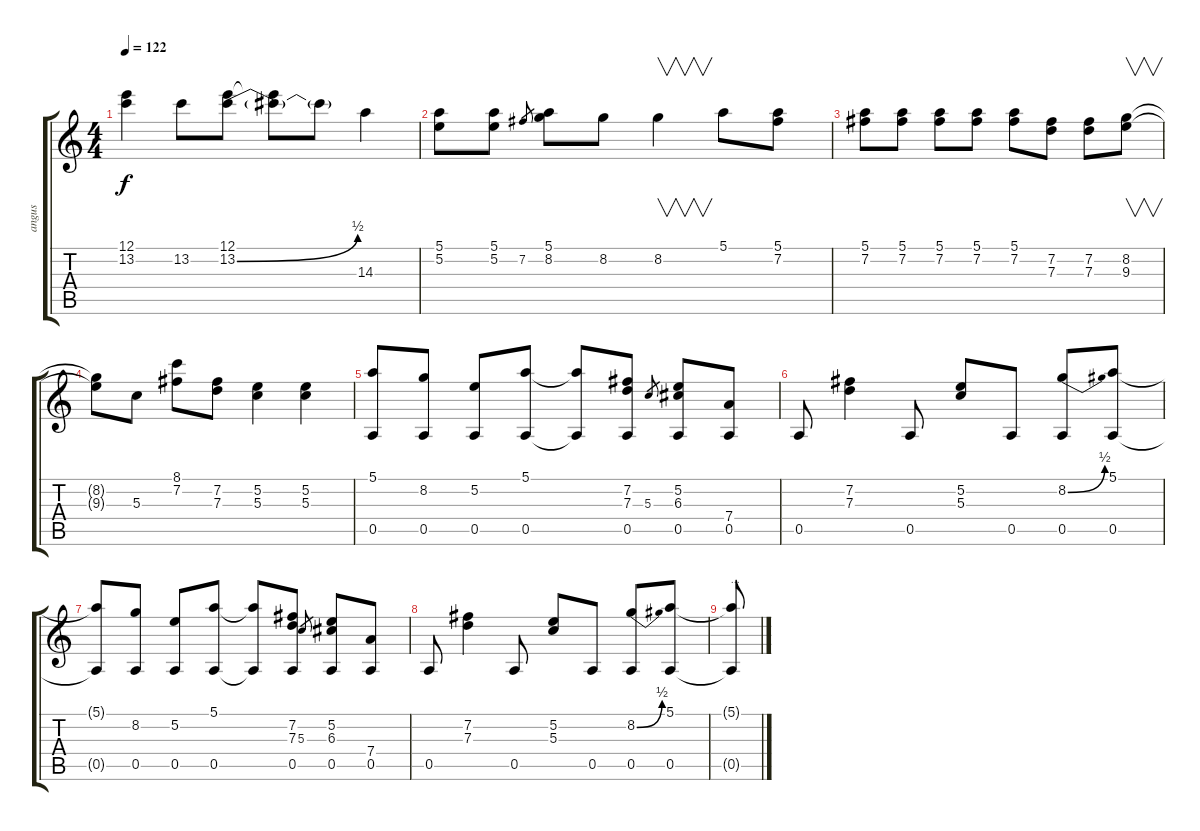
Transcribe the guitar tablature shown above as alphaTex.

\track ("angus" "angus") {instrument distortionguitar}
\staff {score tabs}
\tuning (E4 B3 G3 D3 A2 E2) {hide}
\ts (4 4)
\tempo 122
\clef g2
\ks c
(12.1 13.2).4{dy f} 13.2.8 (12.1 13.2{be (bend 0 0 60 2)}).8 (12.1{t} 13.2{t}).8 13.2{t}.8 14.3.4 |
(5.1 5.2).8 (5.1 5.2).8 7.2.8{gr} (5.1 8.2).8 8.2.8 8.2.4{v} 5.1.8 (5.1 7.2).8 |
(5.1 7.2).8 (5.1 7.2).8 (5.1 7.2).8 (5.1 7.2).8 (5.1 7.2).8 (7.2 7.3).8 (7.2 7.3).8 (8.2 9.3).8{v} |
(8.2{t} 9.3{t}).8 5.3.8 (8.1 7.2).8 (7.2 7.3).8 (5.2 5.3).4 (5.2 5.3).4 |
(5.1 0.5).8 (8.2 0.5).8 (5.2 0.5).8 (5.1 0.5).8 (5.1{t} 0.5{t}).8 (7.2 7.3 0.5).8 5.3.8{gr} (5.2 6.3 0.5).8 (7.4 0.5).8 |
0.5.8 (7.2 7.3).4 0.5.8 (5.2 5.3).8 0.5.8 (8.2{be (bend 0 0 60 2)} 0.5).8 (5.1 0.5).8 |
(5.1{t} 0.5{t}).8 (8.2 0.5).8 (5.2 0.5).8 (5.1 0.5).8 (5.1{t} 0.5{t}).8 (7.2 7.3 0.5).8 5.3.8{gr} (5.2 6.3 0.5).8 (7.4 0.5).8 |
0.5.8 (7.2 7.3).4 0.5.8 (5.2 5.3).8 0.5.8 (8.2{be (bend 0 0 60 2)} 0.5).8 (5.1 0.5).8 |
(5.1{t} 0.5{t}).8{txt "..."}
